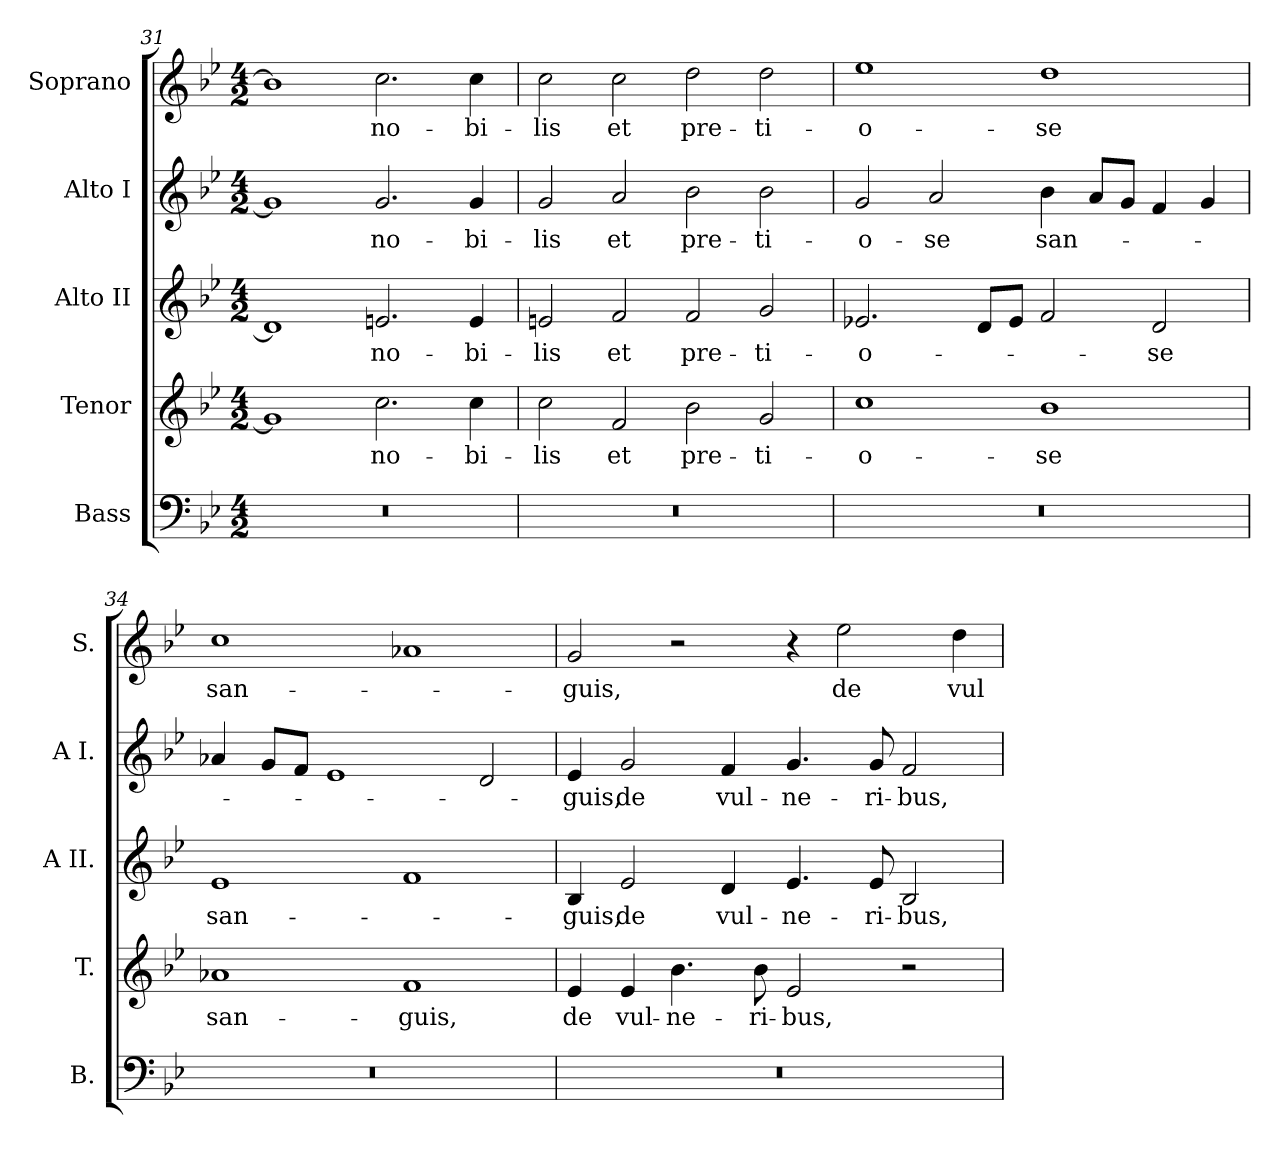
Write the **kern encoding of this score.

**kern	**kern	**text	**kern	**text	**kern	**text	**kern	**text
*part5	*part4	*part4	*part3	*part3	*part2	*part2	*part1	*part1
*staff5	*staff4	*staff4	*staff3	*staff3	*staff2	*staff2	*staff1	*staff1
*I"Bass	*I"Tenor	*	*I"Alto II	*	*I"Alto I	*	*I"Soprano	*
*I'B.	*I'T.	*	*I'A II.	*	*I'A I.	*	*I'S.	*
*clefF4	*clefG2	*	*clefG2	*	*clefG2	*	*clefG2	*
*	*ITrd7c12	*	*	*	*	*	*	*
*k[b-e-]	*k[b-e-]	*	*k[b-e-]	*	*k[b-e-]	*	*k[b-e-]	*
*B-:	*B-:	*	*B-:	*	*B-:	*	*B-:	*
*M4/2	*M4/2	*	*M4/2	*	*M4/2	*	*M4/2	*
=31	=31	=31	=31	=31	=31	=31	=31	=31
!LO:N:vis=1	!	!	!	!	!	!	!	!
0r	1Gi]	.	1di]	.	1gi]	.	1bi]	.
!	!	!LO:LY:b:color=#000000	!	!	!	!	!	!
!	!	!	!	!LO:LY:b:color=#000000	!	!	!	!
!	!	!	!	!	!	!LO:LY:b:color=#000000	!	!
!	!	!	!	!	!	!	!	!LO:LY:b:color=#000000
.	2.ci\	no-	2.eni/	no-	2.gi/	no-	2.cci\	no-
!	!	!LO:LY:b:color=#000000	!	!	!	!	!	!
!	!	!	!	!LO:LY:b:color=#000000	!	!	!	!
!	!	!	!	!	!	!LO:LY:b:color=#000000	!	!
!	!	!	!	!	!	!	!	!LO:LY:b:color=#000000
.	4ci\	-bi-	4ei/	-bi-	4gi/	-bi-	4cci\	-bi-
=32	=32	=32	=32	=32	=32	=32	=32	=32
!LO:N:vis=1	!	!	!	!	!	!	!	!
!	!	!LO:LY:b:color=#000000	!	!	!	!	!	!
!	!	!	!	!LO:LY:b:color=#000000	!	!	!	!
!	!	!	!	!	!	!LO:LY:b:color=#000000	!	!
!	!	!	!	!	!	!	!	!LO:LY:b:color=#000000
0r	2ci\	-lis	2eni/	-lis	2gi/	-lis	2cci\	-lis
!	!	!LO:LY:b:color=#000000	!	!	!	!	!	!
!	!	!	!	!LO:LY:b:color=#000000	!	!	!	!
!	!	!	!	!	!	!LO:LY:b:color=#000000	!	!
!	!	!	!	!	!	!	!	!LO:LY:b:color=#000000
.	2Fi/	et	2fi/	et	2ai/	et	2cci\	et
!	!	!LO:LY:b:color=#000000	!	!	!	!	!	!
!	!	!	!	!LO:LY:b:color=#000000	!	!	!	!
!	!	!	!	!	!	!LO:LY:b:color=#000000	!	!
!	!	!	!	!	!	!	!	!LO:LY:b:color=#000000
.	2B-i\	pre-	2fi/	pre-	2b-i\	pre-	2ddi\	pre-
!	!	!LO:LY:b:color=#000000	!	!	!	!	!	!
!	!	!	!	!LO:LY:b:color=#000000	!	!	!	!
!	!	!	!	!	!	!LO:LY:b:color=#000000	!	!
!	!	!	!	!	!	!	!	!LO:LY:b:color=#000000
.	2Gi/	-ti-	2gi/	-ti-	2b-i\	-ti-	2ddi\	-ti-
=33	=33	=33	=33	=33	=33	=33	=33	=33
!LO:N:vis=1	!	!	!	!	!	!	!	!
!	!	!LO:LY:b:color=#000000	!	!	!	!	!	!
!	!	!	!	!LO:LY:b:color=#000000	!	!	!	!
!	!	!	!	!	!	!LO:LY:b:color=#000000	!	!
!	!	!	!	!	!	!	!	!LO:LY:b:color=#000000
0r	1ci	-o-	2.e-Xi/	-o-	2gi/	-o-	1ee-i	-o-
!	!	!	!	!	!	!LO:LY:b:color=#000000	!	!
.	.	.	.	.	2ai/	-se	.	.
.	.	.	8di/L	.	.	.	.	.
.	.	.	8e-i/J	.	.	.	.	.
!	!	!LO:LY:b:color=#000000	!	!	!	!	!	!
!	!	!	!	!	!	!LO:LY:b:color=#000000	!	!
!	!	!	!	!	!	!	!	!LO:LY:b:color=#000000
.	1B-i	-se	2fi/	.	4b-i\	san-	1ddi	-se
.	.	.	.	.	8ai/L	.	.	.
.	.	.	.	.	8gi/J	.	.	.
!	!	!	!	!LO:LY:b:color=#000000	!	!	!	!
.	.	.	2di/	-se	4fi/	.	.	.
.	.	.	.	.	4gi/	.	.	.
=34	=34	=34	=34	=34	=34	=34	=34	=34
!LO:N:vis=1	!	!	!	!	!	!	!	!
!	!	!LO:LY:b:color=#000000	!	!	!	!	!	!
!	!	!	!	!LO:LY:b:color=#000000	!	!	!	!
!	!	!	!	!	!	!	!	!LO:LY:b:color=#000000
0r	1A-Xi	san-	1e-i	san-	4a-Xi/	.	1cci	san-
.	.	.	.	.	8gi/L	.	.	.
.	.	.	.	.	8fi/J	.	.	.
.	.	.	.	.	1e-i	.	.	.
!	!	!LO:LY:b:color=#000000	!	!	!	!	!	!
.	1Fi	-guis,	1fi	.	.	.	1a-Xi	.
.	.	.	.	.	2di/	.	.	.
!!LO:LB:g=z
=35	=35	=35	=35	=35	=35	=35	=35	=35
!LO:N:vis=1	!	!	!	!	!	!	!	!
!	!	!LO:LY:b:color=#000000	!	!	!	!	!	!
!	!	!	!	!LO:LY:b:color=#000000	!	!	!	!
!	!	!	!	!	!	!LO:LY:b:color=#000000	!	!
!	!	!	!	!	!	!	!	!LO:LY:b:color=#000000
0r	4E-i/	de	4B-i/	-guis,	4e-i/	-guis,	2gi/	-guis,
!	!	!LO:LY:b:color=#000000	!	!	!	!	!	!
!	!	!	!	!LO:LY:b:color=#000000	!	!	!	!
!	!	!	!	!	!	!LO:LY:b:color=#000000	!	!
.	4E-i/	vul-	2e-i/	de	2gi/	de	.	.
!	!	!LO:LY:b:color=#000000	!	!	!	!	!	!
.	4.B-i\	-ne-	.	.	.	.	2r	.
!	!	!	!	!LO:LY:b:color=#000000	!	!	!	!
!	!	!	!	!	!	!LO:LY:b:color=#000000	!	!
.	.	.	4di/	vul-	4fi/	vul-	.	.
!	!	!LO:LY:b:color=#000000	!	!	!	!	!	!
.	8B-i\	-ri-	.	.	.	.	.	.
!	!	!LO:LY:b:color=#000000	!	!	!	!	!	!
!	!	!	!	!LO:LY:b:color=#000000	!	!	!	!
!	!	!	!	!	!	!LO:LY:b:color=#000000	!	!
.	2E-i/	-bus,	4.e-i/	-ne-	4.gi/	-ne-	4r	.
!	!	!	!	!	!	!	!	!LO:LY:b:color=#000000
.	.	.	.	.	.	.	2ee-i\	de
!	!	!	!	!LO:LY:b:color=#000000	!	!	!	!
!	!	!	!	!	!	!LO:LY:b:color=#000000	!	!
.	.	.	8e-i/	-ri-	8gi/	-ri-	.	.
!	!	!	!	!LO:LY:b:color=#000000	!	!	!	!
!	!	!	!	!	!	!LO:LY:b:color=#000000	!	!
.	2r	.	2B-i/	-bus,	2fi/	-bus,	.	.
!	!	!	!	!	!	!	!	!LO:LY:b:color=#000000
.	.	.	.	.	.	.	4ddi\	vul-
=	=	=	=	=	=	=	=	=
*-	*-	*-	*-	*-	*-	*-	*-	*-
